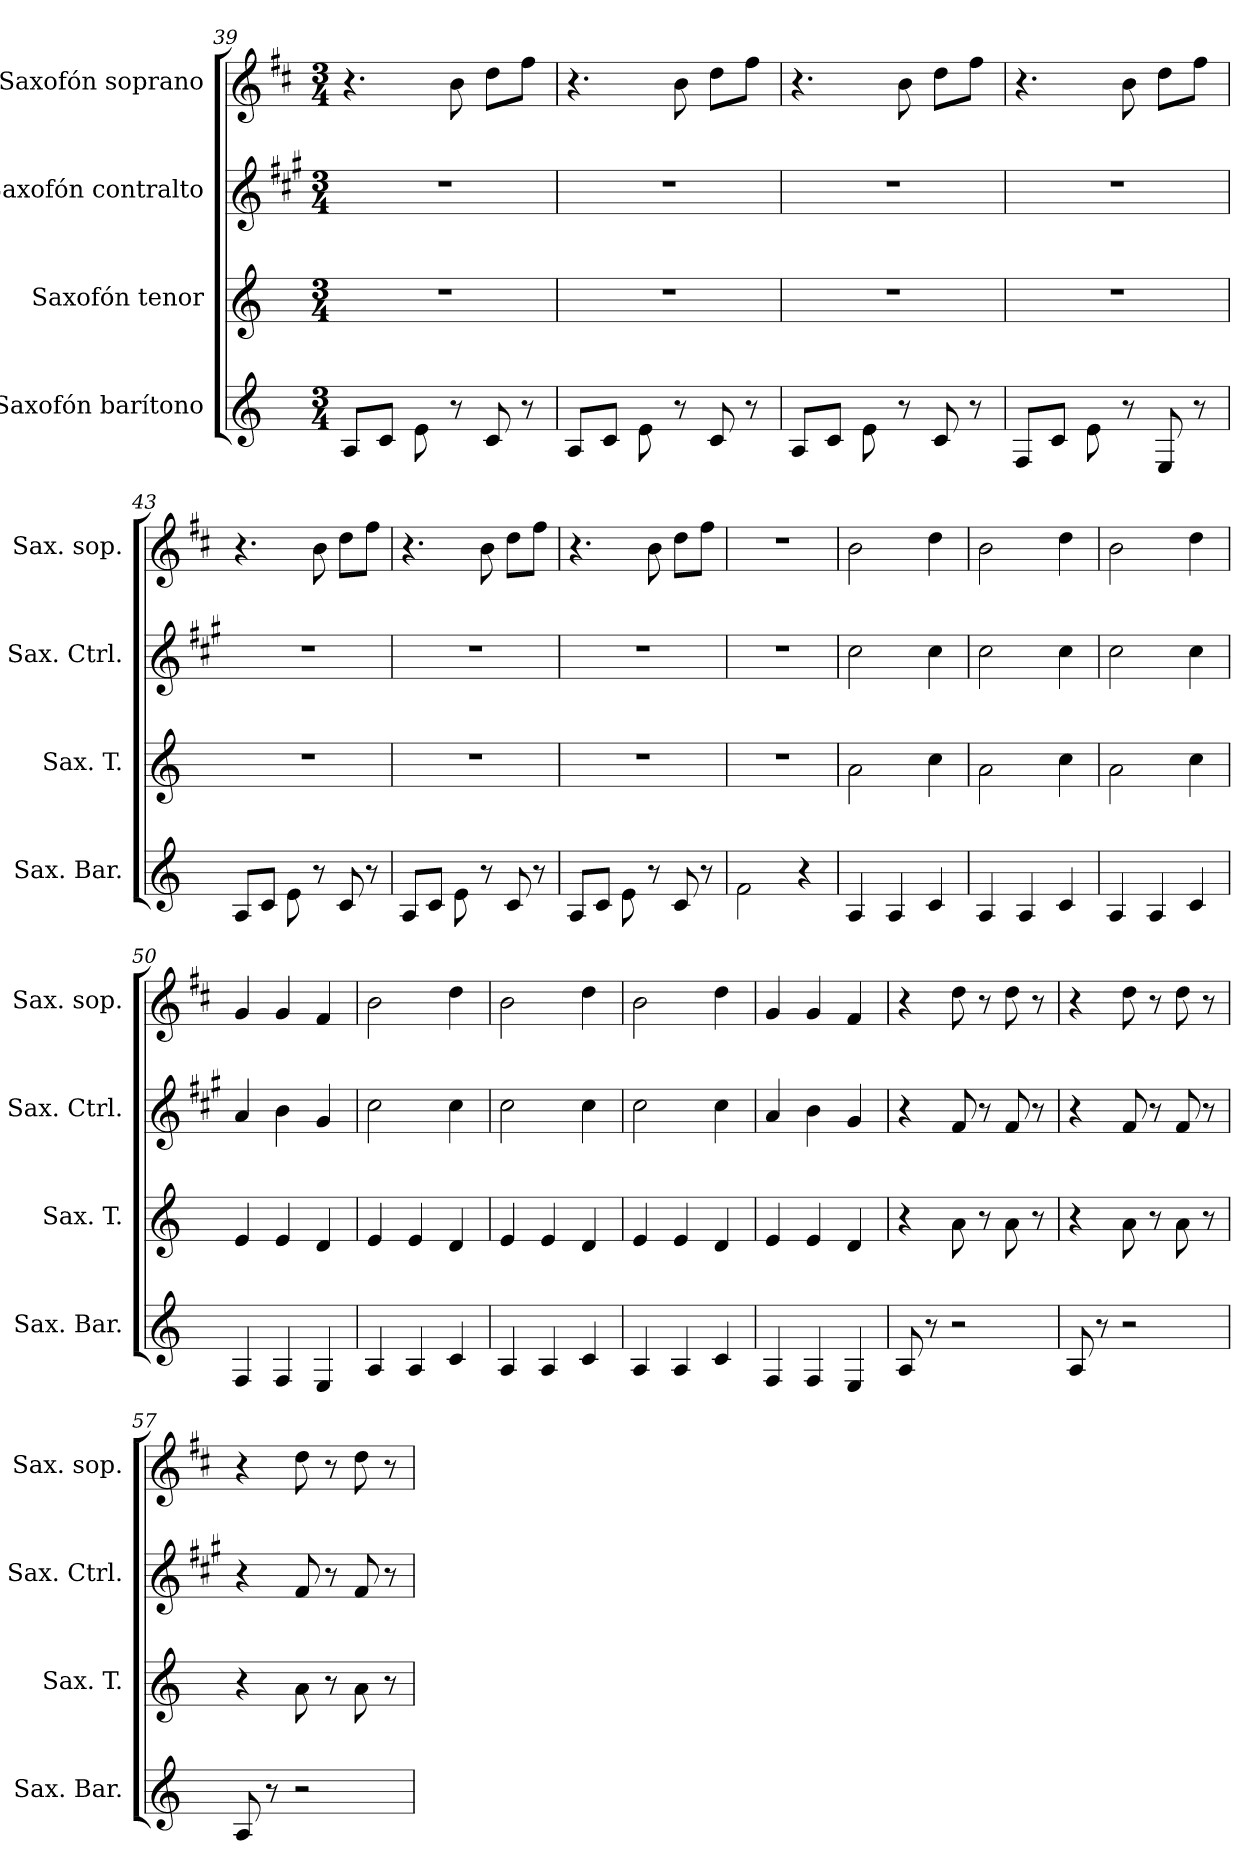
**kern	**kern	**kern	**kern
*part4	*part3	*part2	*part1
*staff4	*staff3	*staff2	*staff1
*I"Saxofón barítono	*I"Saxofón tenor	*I"Saxofón contralto	*I"Saxofón soprano
*I'Sax. Bar.	*I'Sax. T.	*I'Sax. Ctrl.	*I'Sax. sop.
*clefG2	*clefG2	*clefG2	*clefG2
*ITrd12c21	*ITrd8c14	*ITrd5c9	*ITrd1c2
*k[]	*k[]	*k[]	*k[]
*M3/4	*M3/4	*M3/4	*M3/4
=39	=39	=39	=39
8AA/L	2.r	2.r	4.r
8C/J	.	.	.
8E\	.	.	.
8r	.	.	8a\
8C/	.	.	8cc\L
8r	.	.	8ee\J
=40	=40	=40	=40
8AA/L	2.r	2.r	4.r
8C/J	.	.	.
8E\	.	.	.
8r	.	.	8a\
8C/	.	.	8cc\L
8r	.	.	8ee\J
=41	=41	=41	=41
8AA/L	2.r	2.r	4.r
8C/J	.	.	.
8E\	.	.	.
8r	.	.	8a\
8C/	.	.	8cc\L
8r	.	.	8ee\J
!!LO:PB:g=z
=42	=42	=42	=42
8FF/L	2.r	2.r	4.r
8C/J	.	.	.
8E\	.	.	.
8r	.	.	8a\
8EE/	.	.	8cc\L
8r	.	.	8ee\J
=43	=43	=43	=43
8AA/L	2.r	2.r	4.r
8C/J	.	.	.
8E\	.	.	.
8r	.	.	8a\
8C/	.	.	8cc\L
8r	.	.	8ee\J
=44	=44	=44	=44
8AA/L	2.r	2.r	4.r
8C/J	.	.	.
8E\	.	.	.
8r	.	.	8a\
8C/	.	.	8cc\L
8r	.	.	8ee\J
=45	=45	=45	=45
8AA/L	2.r	2.r	4.r
8C/J	.	.	.
8E\	.	.	.
8r	.	.	8a\
8C/	.	.	8cc\L
8r	.	.	8ee\J
=46	=46	=46	=46
2F\	2.r	2.r	2.r
4r	.	.	.
=47	=47	=47	=47
4AA/	2A\	2e\	2a\
4AA/	.	.	.
4C/	4c\	4e\	4cc\
=48	=48	=48	=48
4AA/	2A\	2e\	2a\
4AA/	.	.	.
4C/	4c\	4e\	4cc\
!!LO:LB:g=z
=49	=49	=49	=49
4AA/	2A\	2e\	2a\
4AA/	.	.	.
4C/	4c\	4e\	4cc\
=50	=50	=50	=50
4FF/	4E/	4c/	4f/
4FF/	4E/	4d\	4f/
4EE/	4D/	4B/	4e/
=51	=51	=51	=51
4AA/	4E/	2e\	2a\
4AA/	4E/	.	.
4C/	4D/	4e\	4cc\
=52	=52	=52	=52
4AA/	4E/	2e\	2a\
4AA/	4E/	.	.
4C/	4D/	4e\	4cc\
=53	=53	=53	=53
4AA/	4E/	2e\	2a\
4AA/	4E/	.	.
4C/	4D/	4e\	4cc\
=54	=54	=54	=54
4FF/	4E/	4c/	4f/
4FF/	4E/	4d\	4f/
4EE/	4D/	4B/	4e/
=55	=55	=55	=55
8AA/	4r	4r	4r
8r	.	.	.
2r	8A\	8A/	8cc\
.	8r	8r	8r
.	8A\	8A/	8cc\
.	8r	8r	8r
=56	=56	=56	=56
8AA/	4r	4r	4r
8r	.	.	.
2r	8A\	8A/	8cc\
.	8r	8r	8r
.	8A\	8A/	8cc\
.	8r	8r	8r
!!LO:LB:g=z
=57	=57	=57	=57
8AA/	4r	4r	4r
8r	.	.	.
2r	8A\	8A/	8cc\
.	8r	8r	8r
.	8A\	8A/	8cc\
.	8r	8r	8r
=	=	=	=
*-	*-	*-	*-
